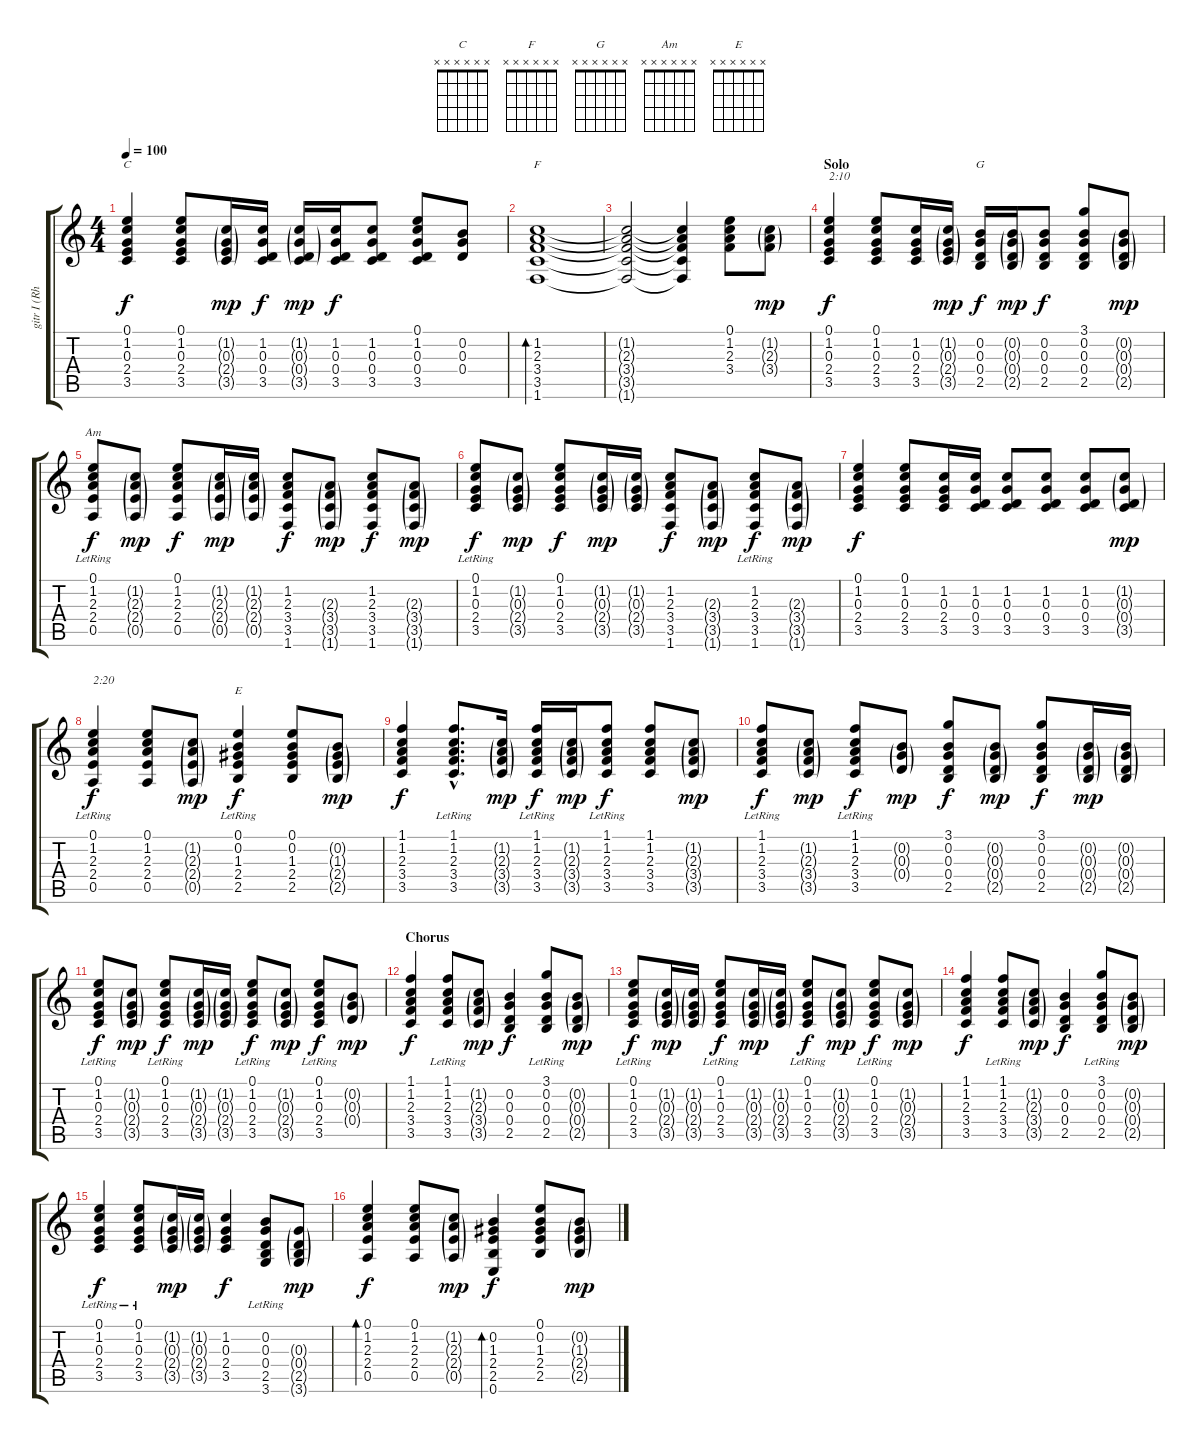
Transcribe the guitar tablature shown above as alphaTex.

\track ("gitr I (Rhytm)" "gitr I (Rh") {instrument acousticguitarsteel}
\staff {score tabs}
\tuning (E4 B3 G3 D3 A2 E2) {hide}
\chord ("C" x x x x x x)
\chord ("F" x x x x x x)
\chord ("G" x x x x x x)
\chord ("Am" x x x x x x)
\chord ("E" x x x x x x)
\ts (4 4)
\tempo 100
\clef g2
\ks c
(0.1 1.2 0.3 2.4 3.5).4{ch "C" dy f} (0.1 1.2 0.3 2.4 3.5).8 (1.2{g} 0.3{g} 2.4{g} 3.5{g}).16{dy mp} (1.2 0.3 0.4 3.5).16{dy f} (1.2{g} 0.3{g} 0.4{g} 3.5{g}).16{dy mp} (1.2 0.3 0.4 3.5).16{dy f} (1.2 0.3 0.4 3.5).8 (0.1 1.2 0.3 0.4 3.5).8 (0.2 0.3 0.4).8 |
(1.2 2.3 3.4 3.5 1.6).1{bd 240 ch "F"} |
(1.2{t} 2.3{t} 3.4{t} 3.5{t} 1.6{t}).2 (1.2{t} 2.3{t} 3.4{t} 3.5{t} 1.6{t}).4 (0.1 1.2 2.3 3.4).8 (1.2{g} 2.3{g} 3.4{g}).8{dy mp} |
\section ("" "Solo")
(0.1 1.2 0.3 2.4 3.5).4{txt "2:10" dy f} (0.1 1.2 0.3 2.4 3.5).8 (1.2 0.3 2.4 3.5).16 (1.2{g} 0.3{g} 2.4{g} 3.5{g}).16{dy mp} (0.2 0.3 0.4 2.5).16{ch "G" dy f} (0.2{g} 0.3{g} 0.4{g} 2.5{g}).16{dy mp} (0.2 0.3 0.4 2.5).8{dy f} (3.1 0.2 0.3 0.4 2.5).8 (0.2{g} 0.3{g} 0.4{g} 2.5{g}).8{dy mp} |
(0.1{lr} 1.2 2.3 2.4 0.5).8{ch "Am" dy f} (1.2{g} 2.3{g} 2.4{g} 0.5{g}).8{dy mp} (0.1 1.2 2.3 2.4 0.5).8{dy f} (1.2{g} 2.3{g} 2.4{g} 0.5{g}).16{dy mp} (1.2{g} 2.3{g} 2.4{g} 0.5{g}).16 (1.2 2.3 3.4 3.5 1.6).8{dy f} (2.3{g} 3.4{g} 3.5{g} 1.6{g}).8{dy mp} (1.2 2.3 3.4 3.5 1.6).8{dy f} (2.3{g} 3.4{g} 3.5{g} 1.6{g}).8{dy mp} |
(0.1{lr} 1.2 0.3 2.4 3.5).8{dy f} (1.2{g} 0.3{g} 2.4{g} 3.5{g}).8{dy mp} (0.1 1.2 0.3 2.4 3.5).8{dy f} (1.2{g} 0.3{g} 2.4{g} 3.5{g}).16{dy mp} (1.2{g} 0.3{g} 2.4{g} 3.5{g}).16 (1.2 2.3 3.4 3.5 1.6).8{dy f} (2.3{g} 3.4{g} 3.5{g} 1.6{g}).8{dy mp} (1.2{lr} 2.3 3.4 3.5 1.6).8{dy f} (2.3{g} 3.4{g} 3.5{g} 1.6{g}).8{dy mp} |
(0.1 1.2 0.3 2.4 3.5).4{dy f} (0.1 1.2 0.3 2.4 3.5).8 (1.2 0.3 2.4 3.5).16 (1.2 0.3 0.4 3.5).16 (1.2 0.3 0.4 3.5).8 (1.2 0.3 0.4 3.5).8 (1.2 0.3 0.4 3.5).8 (1.2{g} 0.3{g} 0.4{g} 3.5{g}).8{dy mp} |
(0.1 1.2 2.3 2.4{lr} 0.5{lr}).4{txt "2:20" dy f} (0.1 1.2 2.3 2.4 0.5).8 (1.2{g} 2.3{g} 2.4{g} 0.5{g}).8{dy mp} (0.1 0.2 1.3 2.4 2.5{lr}).4{ch "E" dy f} (0.1 0.2 1.3 2.4 2.5).8 (0.2{g} 1.3{g} 2.4{g} 2.5{g}).8{dy mp} |
(1.1 1.2 2.3 3.4 3.5).4{dy f} (1.1{hac lr} 1.2{hac lr} 2.3{hac} 3.4{hac} 3.5{hac}).8{d} (1.2{g} 2.3{g} 3.4{g} 3.5{g}).16{dy mp} (1.1{lr} 1.2 2.3 3.4 3.5).16{dy f} (1.2{g} 2.3{g} 3.4{g} 3.5{g}).16{dy mp} (1.1{lr} 1.2 2.3 3.4 3.5).8{dy f} (1.1 1.2 2.3 3.4 3.5).8 (1.2{g} 2.3{g} 3.4{g} 3.5{g}).8{dy mp} |
(1.1{lr} 1.2 2.3 3.4 3.5).8{dy f} (1.2{g} 2.3{g} 3.4{g} 3.5{g}).8{dy mp} (1.1{lr} 1.2 2.3 3.4 3.5).8{dy f} (0.2{g} 0.3{g} 0.4{g}).8{dy mp} (3.1 0.2 0.3 0.4 2.5).8{dy f} (0.2{g} 0.3{g} 0.4{g} 2.5{g}).8{dy mp} (3.1 0.2 0.3 0.4 2.5).8{dy f} (0.2{g} 0.3{g} 0.4{g} 2.5{g}).16{dy mp} (0.2{g} 0.3{g} 0.4{g} 2.5{g}).16 |
(0.1{lr} 1.2 0.3 2.4 3.5).8{dy f} (1.2{g} 0.3{g} 2.4{g} 3.5{g}).8{dy mp} (0.1{lr} 1.2 0.3 2.4 3.5).8{dy f} (1.2{g} 0.3{g} 2.4{g} 3.5{g}).16{dy mp} (1.2{g} 0.3{g} 2.4{g} 3.5{g}).16 (0.1{lr} 1.2 0.3 2.4 3.5).8{dy f} (1.2{g} 0.3{g} 2.4{g} 3.5{g}).8{dy mp} (0.1{lr} 1.2 0.3 2.4 3.5).8{dy f} (0.2{g} 0.3{g} 0.4{g}).8{dy mp} |
\section ("" "Chorus")
(1.1 1.2 2.3 3.4 3.5).4{dy f} (1.1{lr} 1.2 2.3 3.4 3.5).8 (1.2{g} 2.3{g} 3.4{g} 3.5{g}).8{dy mp} (0.2 0.3 0.4 2.5).4{dy f} (3.1{lr} 0.2 0.3 0.4 2.5).8 (0.2{g} 0.3{g} 0.4{g} 2.5{g}).8{dy mp} |
(0.1{lr} 1.2 0.3 2.4 3.5).8{dy f} (1.2{g} 0.3{g} 2.4{g} 3.5{g}).16{dy mp} (1.2{g} 0.3{g} 2.4{g} 3.5{g}).16 (0.1{lr} 1.2 0.3 2.4 3.5).8{dy f} (1.2{g} 0.3{g} 2.4{g} 3.5{g}).16{dy mp} (1.2{g} 0.3{g} 2.4{g} 3.5{g}).16 (0.1{lr} 1.2 0.3 2.4 3.5).8{dy f} (1.2{g} 0.3{g} 2.4{g} 3.5{g}).8{dy mp} (0.1{lr} 1.2 0.3 2.4 3.5).8{dy f} (1.2{g} 0.3{g} 2.4{g} 3.5{g}).8{dy mp} |
(1.1 1.2 2.3 3.4 3.5).4{dy f} (1.1{lr} 1.2 2.3 3.4 3.5).8 (1.2{g} 2.3{g} 3.4{g} 3.5{g}).8{dy mp} (0.2 0.3 0.4 2.5).4{dy f} (3.1{lr} 0.2 0.3 0.4 2.5).8 (0.2{g} 0.3{g} 0.4{g} 2.5{g}).8{dy mp} |
(0.1{lr} 1.2 0.3 2.4 3.5).4{dy f} (0.1{lr} 1.2 0.3 2.4 3.5).8 (1.2{g} 0.3{g} 2.4{g} 3.5{g}).16{dy mp} (1.2{g} 0.3{g} 2.4{g} 3.5{g}).16 (1.2 0.3 2.4 3.5).4{dy f} (0.2{lr} 0.3 0.4 2.5 3.6).8 (0.3{g} 0.4{g} 2.5{g} 3.6{g}).8{dy mp} |
(0.1 1.2 2.3 2.4 0.5).4{bd 120 dy f} (0.1 1.2 2.3 2.4 0.5).8 (1.2{g} 2.3{g} 2.4{g} 0.5{g}).8{dy mp} (0.2 1.3 2.4 2.5 0.6).4{bd 120 dy f} (0.1 0.2 1.3 2.4 2.5).8 (0.2{g} 1.3{g} 2.4{g} 2.5{g}).8{dy mp}
